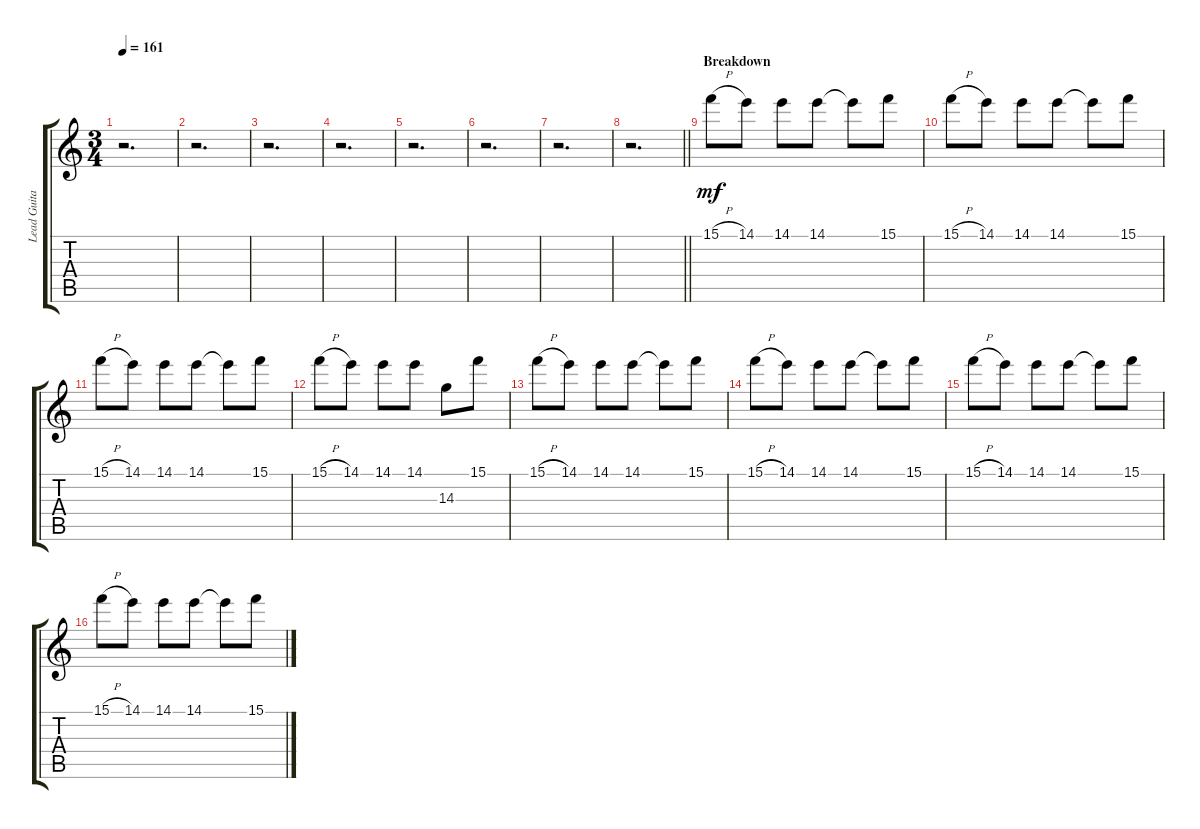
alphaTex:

\track ("Lead Guitar - Duke Kitchens" "Lead Guita") {instrument overdrivenguitar}
\staff {score tabs}
\tuning (D4 A3 F3 C3 G2 C2) {hide}
\ts (3 4)
\tempo 161
\clef g2
\ks c
r.2{d dy f} |
r.2{d} |
r.2{d} |
r.2{d} |
r.2{d} |
r.2{d} |
r.2{d} |
\barLineRight lightlight
r.2{d} |
\section ("" "Breakdown")
15.1{h}.8{dy mf} 14.1.8 14.1.8 14.1.8 14.1{t}.8 15.1.8 |
15.1{h}.8 14.1.8 14.1.8 14.1.8 14.1{t}.8 15.1.8 |
15.1{h}.8 14.1.8 14.1.8 14.1.8 14.1{t}.8 15.1.8 |
15.1{h}.8 14.1.8 14.1.8 14.1.8 14.3.8 15.1.8 |
15.1{h}.8 14.1.8 14.1.8 14.1.8 14.1{t}.8 15.1.8 |
15.1{h}.8 14.1.8 14.1.8 14.1.8 14.1{t}.8 15.1.8 |
15.1{h}.8 14.1.8 14.1.8 14.1.8 14.1{t}.8 15.1.8 |
15.1{h}.8 14.1.8 14.1.8 14.1.8 14.1{t}.8 15.1.8
